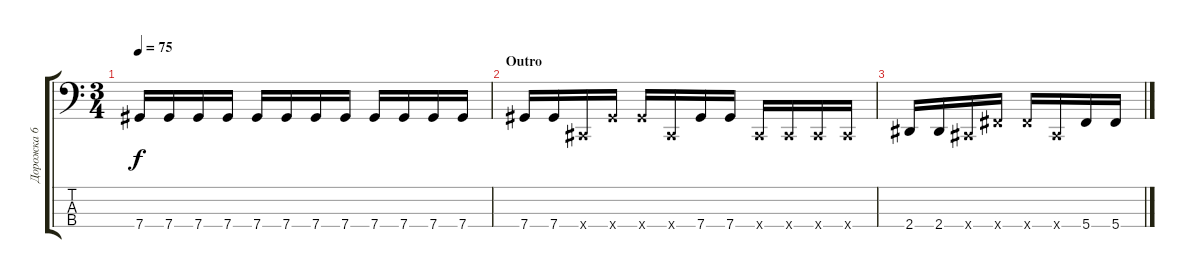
\track ("Дорожка 6" "Дорожка 6") {instrument electricbassfinger}
\staff {score tabs}
\tuning (Gb2 Db2 Ab1 Db1) {hide}
\ts (3 4)
\tempo 75
\clef f4
\ks c
7.4.16{dy f} 7.4.16 7.4.16 7.4.16 7.4.16 7.4.16 7.4.16 7.4.16 7.4.16 7.4.16 7.4.16 7.4.16 |
\section ("" "Outro")
7.4.16 7.4.16 0.4{x}.16 7.4{x}.16 7.4{x}.16 0.4{x}.16 7.4.16 7.4.16 0.4{x}.16 0.4{x}.16 0.4{x}.16 0.4{x}.16 |
2.4.16 2.4.16 0.4{x}.16 5.4{x}.16 5.4{x}.16 0.4{x}.16 5.4.16 5.4.16
